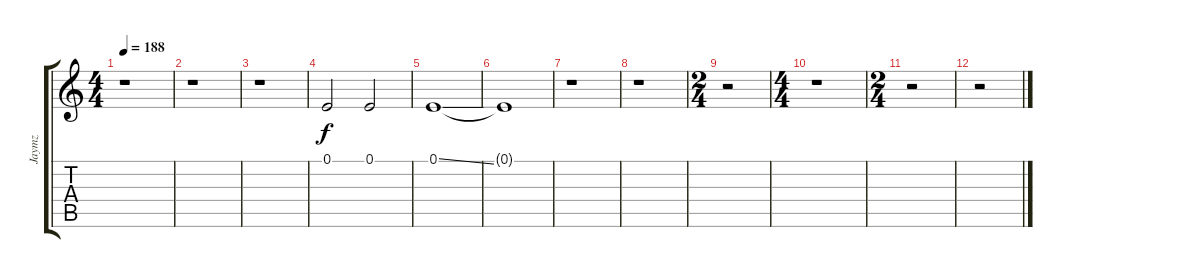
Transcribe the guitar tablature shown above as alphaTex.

\track ("Jaymz" "Jaymz") {instrument brasssection}
\staff {score tabs}
\tuning (E4 B3 G3 D3 A2 E2) {hide}
\ts (4 4)
\tempo 188
\clef g2
\ks c
r.1{dy f} |
r.1 |
r.1 |
0.1.2 0.1.2 |
0.1{ss}.1 |
0.1{t}.1 |
r.1 |
r.1 |
\ts (2 4)
r.2 |
\ts (4 4)
r.1 |
\ts (2 4)
r.2 |
r.2
